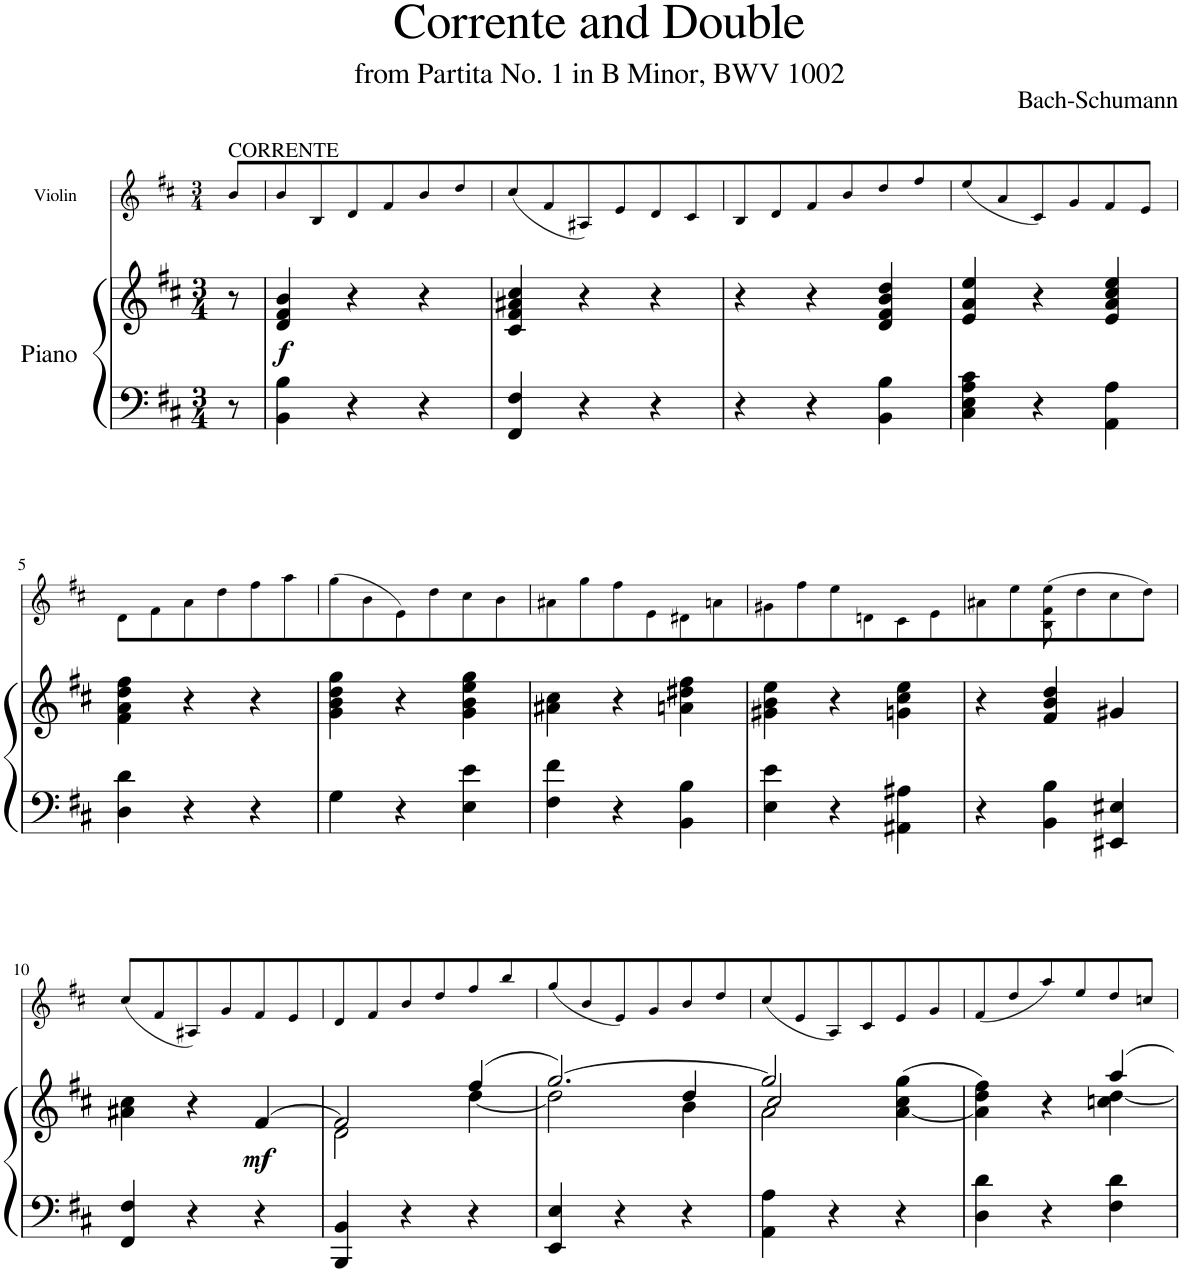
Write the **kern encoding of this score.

**kern	**kern	**dynam	**kern
*part2	*part2	*part2	*part1
*staff3	*staff2	*staff2/3	*staff1
*I"Piano	*	*	*I"Violin
*I'Pno	*	*	*I'Vln
*	*	*	*stria5
*clefF4	*clefG2	*	*clefG2
*k[f#c#]	*k[f#c#]	*	*k[f#c#]
*M3/4	*M3/4	*	*M3/4
=	=	=	=
!	!	!	!LO:TX:a:t=CORRENTE
8r	8r	.	8b/L
=1	=1	=1	=1
!	!	!LO:DY:b	!
4BB\ 4B\	4d/ 4f#/ 4b/	f	8b/
.	.	.	8B/
4r	4r	.	8d/
.	.	.	8f#/
4r	4r	.	8b/
.	.	.	8dd/
=2	=2	=2	=2
4FF#/ 4F#/	4c#/ 4f#/ 4a#X/ 4cc#/	.	(8cc#/
.	.	.	8f#/
4r	4r	.	8A#X/)
.	.	.	8e/
4r	4r	.	8d/
.	.	.	8c#/
=3	=3	=3	=3
4r	4r	.	8B/
.	.	.	8d/
4r	4r	.	8f#/
.	.	.	8b/
4BB\ 4B\	4d/ 4f#/ 4b/ 4dd/	.	8dd/
.	.	.	8ff#/
=4	=4	=4	=4
4C#\ 4E\ 4A\ 4c#\	4e/ 4a/ 4ee/	.	(8ee/
.	.	.	8a/
4r	4r	.	8c#/)
.	.	.	8g/
4AA\ 4A\	4e/ 4a/ 4cc#/ 4ee/	.	8f#/
.	.	.	8e/J
!!LO:LB:g=z
=5	=5	=5	=5
4D\ 4d\	4f#\ 4a\ 4dd\ 4ff#\	.	8d\L
.	.	.	8f#\
4r	4r	.	8a\
.	.	.	8dd\
4r	4r	.	8ff#\
.	.	.	8aa\
=6	=6	=6	=6
4G\	4g\ 4b\ 4dd\ 4gg\	.	(8gg\
.	.	.	8b\
4r	4r	.	8e\)
.	.	.	8dd\
4E\ 4e\	4g\ 4b\ 4ee\ 4gg\	.	8cc#\
.	.	.	8b\
=7	=7	=7	=7
4F#\ 4f#\	4a#X\ 4cc#\	.	8a#X\
.	.	.	8gg\
4r	4r	.	8ff#\
.	.	.	8e\
4BB\ 4B\	4an\ 4dd#X\ 4ff#\	.	8d#X\
.	.	.	8an\
=8	=8	=8	=8
4E\ 4e\	4g#X\ 4b\ 4ee\	.	8g#X\
.	.	.	8ff#\
4r	4r	.	8ee\
.	.	.	8dn\
4AA#X\ 4A#X\	4gn\ 4cc#\ 4ee\	.	8c#\
.	.	.	8e\
=9	=9	=9	=9
*	*	*	*^
4r	4r	.	8a#X\	4ryy
.	.	.	8ee\	.
4BB\ 4B\	4f#/ 4b/ 4dd/	.	(8ee\	8B\ 8f#\
.	.	.	8dd\	4.ryy
4EE#X/ 4E#X/	4g#X/	.	8cc#\	.
.	.	.	8dd\J)	.
*	*	*	*v	*v
!!LO:LB:g=z
=10	=10	=10	=10
4FF#/ 4F#/	4a#X\ 4cc#\	.	(8cc#/L
.	.	.	8f#/
4r	4r	.	8A#X/)
.	.	.	8g/
!	!	!LO:DY:b	!
4r	[4f#/	mf	8f#/
.	.	.	8e/
=11	=11	=11	=11
*	*^	*	*
4BBB/ 4BB/	2f#/]	2d\	.	8d/
.	.	.	.	8f#/
4r	.	.	.	8b/
.	.	.	.	8dd/
4r	(4ff#/	[4dd\	.	8ff#/
.	.	.	.	8bb/
=12	=12	=12	=12	=12
*	*	*^	*	*
4EE/ 4E/	[2.gg/)	2dd\]	2ryy	.	(8gg/
.	.	.	.	.	8b/
4r	.	.	.	.	8e/)
.	.	.	.	.	8g/
4r	.	4b\	4dd/	.	8b/
.	.	.	.	.	8dd/
=13	=13	=13	=13	=13	=13
4AA\ 4A\	2gg/]	2a\	2cc#/	.	(8cc#/
.	.	.	.	.	8e/
4r	.	.	.	.	8A/)
.	.	.	.	.	8c#/
4r	(>[4a\ 4cc#\ 4gg\	4ryy	4ryy	.	8e/
.	.	.	.	.	8g/
*	*	*v	*v	*	*
=14	=14	=14	=14	=14
4D\ 4d\	4a\] 4dd\ 4ff#\)	2ryy	.	(8f#/
.	.	.	.	8dd/
4r	4r	.	.	8aa/)
.	.	.	.	8ee/
4F#\ 4d\	4aa/	4ccn\ [4dd\	.	8dd/
.	.	.	.	8ccn/J
*	*v	*v	*	*
=	=	=	=
*-	*-	*-	*-
